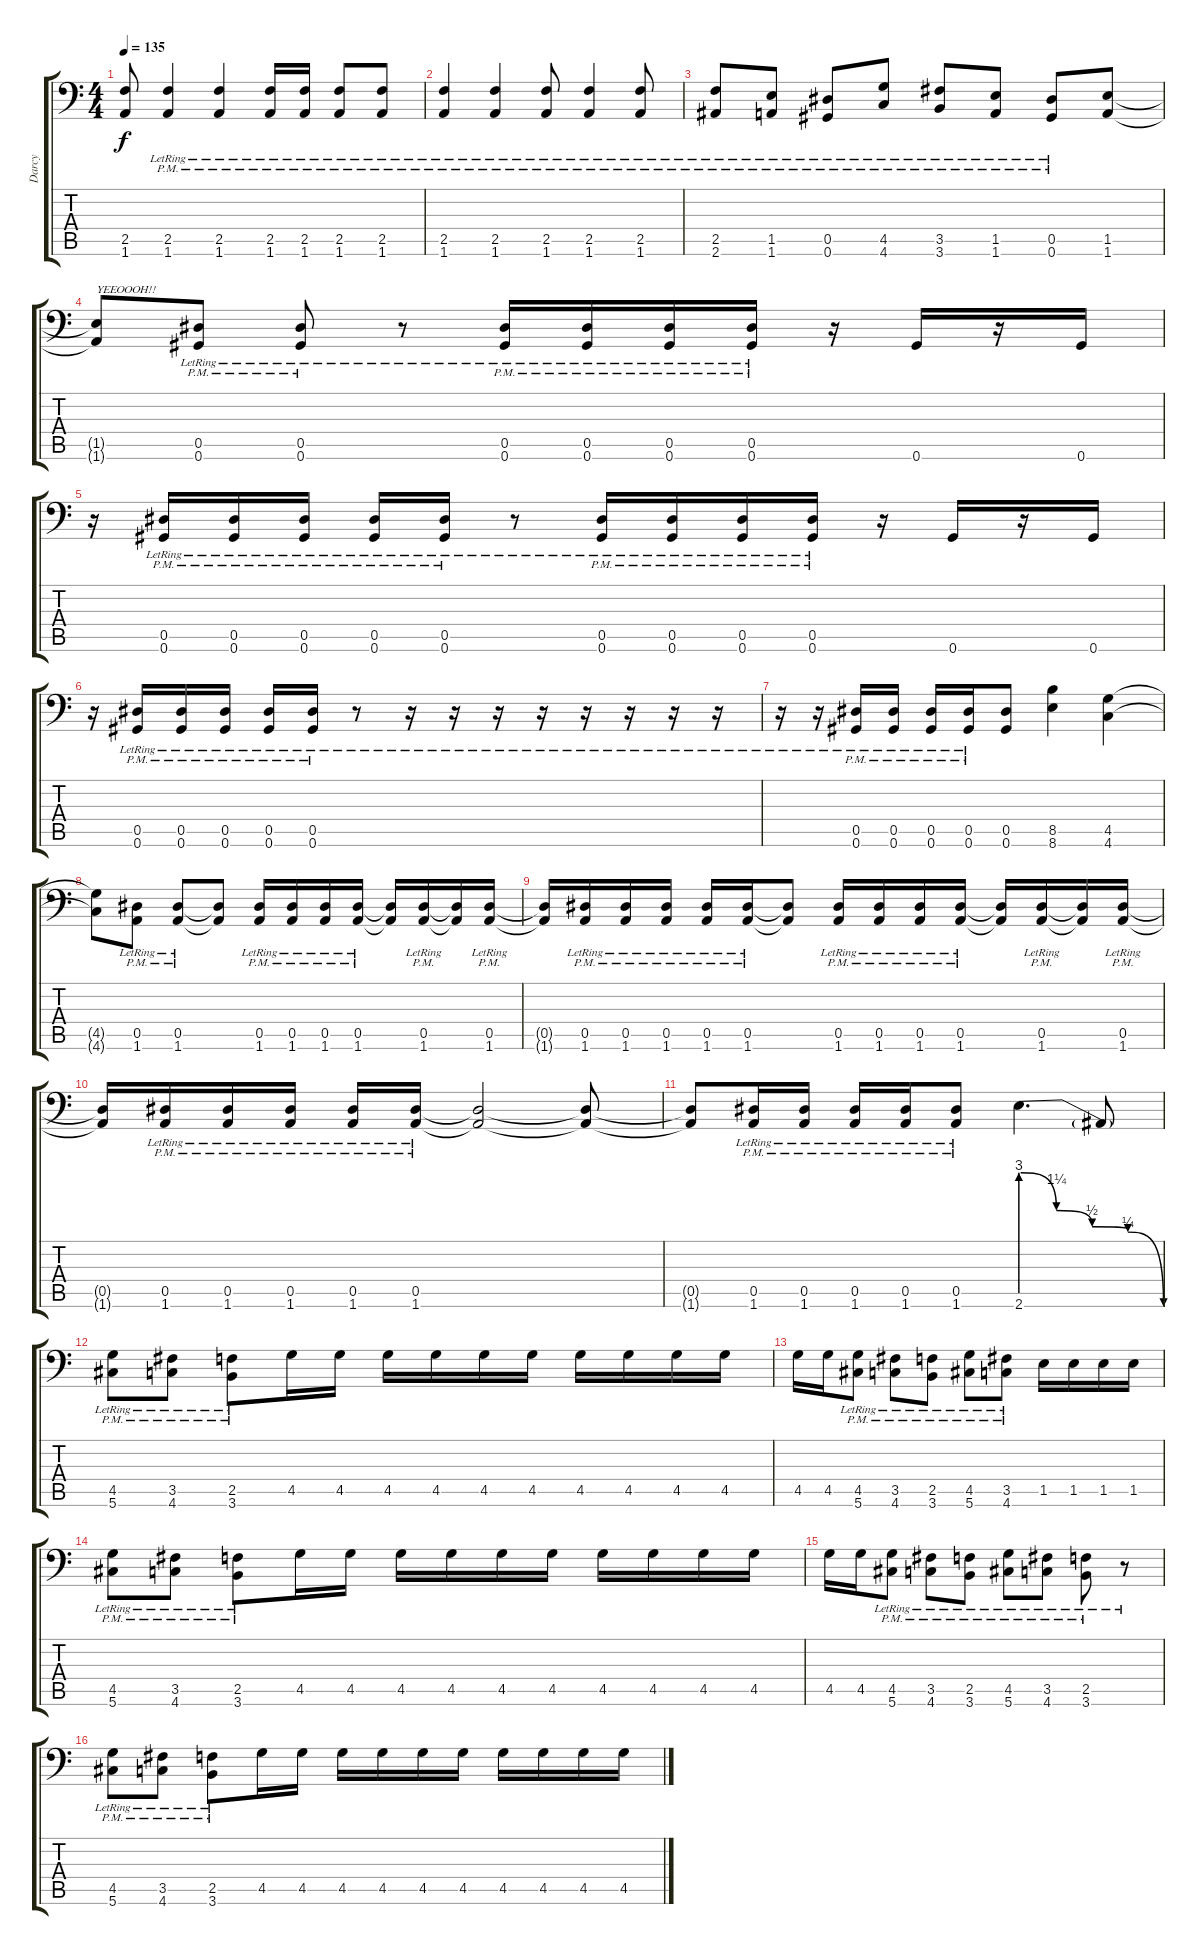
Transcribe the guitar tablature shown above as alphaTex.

\track ("Darcy" "Darcy") {instrument distortionguitar}
\staff {score tabs}
\tuning (Bb3 F3 Db3 Ab2 Eb2 Ab1) {hide}
\ts (4 4)
\tempo 135
\clef f4
\ks c
(2.5{t} 1.6{t}).8{dy f} (2.5{pm lr} 1.6{pm lr}).4 (2.5{pm lr} 1.6{pm lr}).4 (2.5{pm lr} 1.6{pm lr}).16 (2.5{pm lr} 1.6{pm lr}).16 (2.5{pm lr} 1.6{pm lr}).8 (2.5{pm lr} 1.6{pm lr}).8 |
(2.5{pm lr} 1.6{pm lr}).4 (2.5{pm lr} 1.6{pm lr}).4 (2.5{pm lr} 1.6{pm lr}).8 (2.5{pm lr} 1.6{pm lr}).4 (2.5{pm lr} 1.6{pm lr}).8 |
(2.5{pm lr} 2.6{pm lr}).8 (1.5{pm lr} 1.6{pm lr}).8 (0.5{pm lr} 0.6{pm lr}).8 (4.5{pm lr} 4.6{pm lr}).8 (3.5{pm lr} 3.6{pm lr}).8 (1.5{pm lr} 1.6{pm lr}).8 (0.5{pm lr} 0.6{pm lr}).8 (1.5 1.6).8 |
(1.5{t} 1.6{t}).8{txt "YEEOOOH!!"} (0.5{pm lr} 0.6{pm lr}).8 (0.5{pm lr} 0.6{pm lr}).8 r.8 (0.5{pm lr} 0.6{pm lr}).16 (0.5{pm lr} 0.6{pm lr}).16 (0.5{pm lr} 0.6{pm lr}).16 (0.5{pm lr} 0.6{pm lr}).16 r.16 0.6.16 r.16 0.6.16 |
r.16 (0.5{pm lr} 0.6{pm lr}).16 (0.5{pm lr} 0.6{pm lr}).16 (0.5{pm lr} 0.6{pm lr}).16 (0.5{pm lr} 0.6{pm lr}).16 (0.5{pm lr} 0.6{pm lr}).16 r.8 (0.5{pm lr} 0.6{pm lr}).16 (0.5{pm lr} 0.6{pm lr}).16 (0.5{pm lr} 0.6{pm lr}).16 (0.5{pm lr} 0.6{pm lr}).16 r.16 0.6.16 r.16 0.6.16 |
r.16 (0.5{pm lr} 0.6{pm lr}).16 (0.5{pm lr} 0.6{pm lr}).16 (0.5{pm lr} 0.6{pm lr}).16 (0.5{pm lr} 0.6{pm lr}).16 (0.5{pm lr} 0.6{pm lr}).16 r.8 r.16 r.16 r.16 r.16 r.16 r.16 r.16 r.16 |
r.16 r.16 (0.5{pm lr} 0.6{pm lr}).16 (0.5{pm lr} 0.6{pm lr}).16 (0.5{pm lr} 0.6{pm lr}).16 (0.5{pm lr} 0.6{pm lr}).16 (0.5 0.6).8 (8.5 8.6).4 (4.5 4.6).4 |
(4.5{t} 4.6{t}).8 (0.5{pm lr} 1.6{pm lr}).8 (0.5{pm lr} 1.6{pm lr}).8 (0.5{t} 1.6{t}).8 (0.5{pm lr} 1.6{pm lr}).16 (0.5{pm lr} 1.6{pm lr}).16 (0.5{pm lr} 1.6{pm lr}).16 (0.5{pm lr} 1.6{pm lr}).16 (0.5{t} 1.6{t}).16 (0.5{pm lr} 1.6{pm lr}).16 (0.5{t} 1.6{t}).16 (0.5{pm lr} 1.6{pm lr}).16 |
(0.5{t} 1.6{t}).16 (0.5{pm lr} 1.6{pm lr}).16 (0.5{pm lr} 1.6{pm lr}).16 (0.5{pm lr} 1.6{pm lr}).16 (0.5{pm lr} 1.6{pm lr}).16 (0.5{pm lr} 1.6{pm lr}).16 (0.5{t} 1.6{t}).8 (0.5{pm lr} 1.6{pm lr}).16 (0.5{pm lr} 1.6{pm lr}).16 (0.5{pm lr} 1.6{pm lr}).16 (0.5{pm lr} 1.6{pm lr}).16 (0.5{t} 1.6{t}).16 (0.5{pm lr} 1.6{pm lr}).16 (0.5{t} 1.6{t}).16 (0.5{pm lr} 1.6{pm lr}).16 |
(0.5{t} 1.6{t}).16 (0.5{pm lr} 1.6{pm lr}).16 (0.5{pm lr} 1.6{pm lr}).16 (0.5{pm lr} 1.6{pm lr}).16 (0.5{pm lr} 1.6{pm lr}).16 (0.5{pm lr} 1.6{pm lr}).16 (0.5{t} 1.6{t}).2 (0.5{t} 1.6{t}).8 |
(0.5{t} 1.6{t}).8 (0.5{pm lr} 1.6{pm lr}).16 (0.5{pm lr} 1.6{pm lr}).16 (0.5{pm lr} 1.6{pm lr}).16 (0.5{pm lr} 1.6{pm lr}).16 (0.5{pm} 1.6{pm lr}).8 2.6{be (custom 0 12 15 5 30 2 45 1 60 0)}.4{d} 2.6{t}.8 |
(4.5{pm lr} 5.6{pm lr}).8 (3.5{pm lr} 4.6{pm lr}).8 (2.5{pm lr} 3.6{pm}).8 4.5.16 4.5.16 4.5.16 4.5.16 4.5.16 4.5.16 4.5.16 4.5.16 4.5.16 4.5.16 |
4.5.16 4.5.16 (4.5{pm lr} 5.6{pm lr}).8 (3.5{pm lr} 4.6{pm lr}).8 (2.5{pm lr} 3.6{pm lr}).8 (4.5{pm lr} 5.6{pm lr}).8 (3.5{pm lr} 4.6{pm}).8 1.5.16 1.5.16 1.5.16 1.5.16 |
(4.5{pm lr} 5.6{pm lr}).8 (3.5{pm lr} 4.6{pm lr}).8 (2.5{pm lr} 3.6{pm}).8 4.5.16 4.5.16 4.5.16 4.5.16 4.5.16 4.5.16 4.5.16 4.5.16 4.5.16 4.5.16 |
4.5.16 4.5.16 (4.5{pm lr} 5.6{pm lr}).8 (3.5{pm lr} 4.6{pm lr}).8 (2.5{pm lr} 3.6{pm lr}).8 (4.5{pm lr} 5.6{pm lr}).8 (3.5{pm lr} 4.6{pm lr}).8 (2.5{pm lr} 3.6{pm lr}).8 r.8 |
(4.5{pm lr} 5.6{pm lr}).8 (3.5{pm lr} 4.6{pm lr}).8 (2.5{pm lr} 3.6{pm}).8 4.5.16 4.5.16 4.5.16 4.5.16 4.5.16 4.5.16 4.5.16 4.5.16 4.5.16 4.5.16
